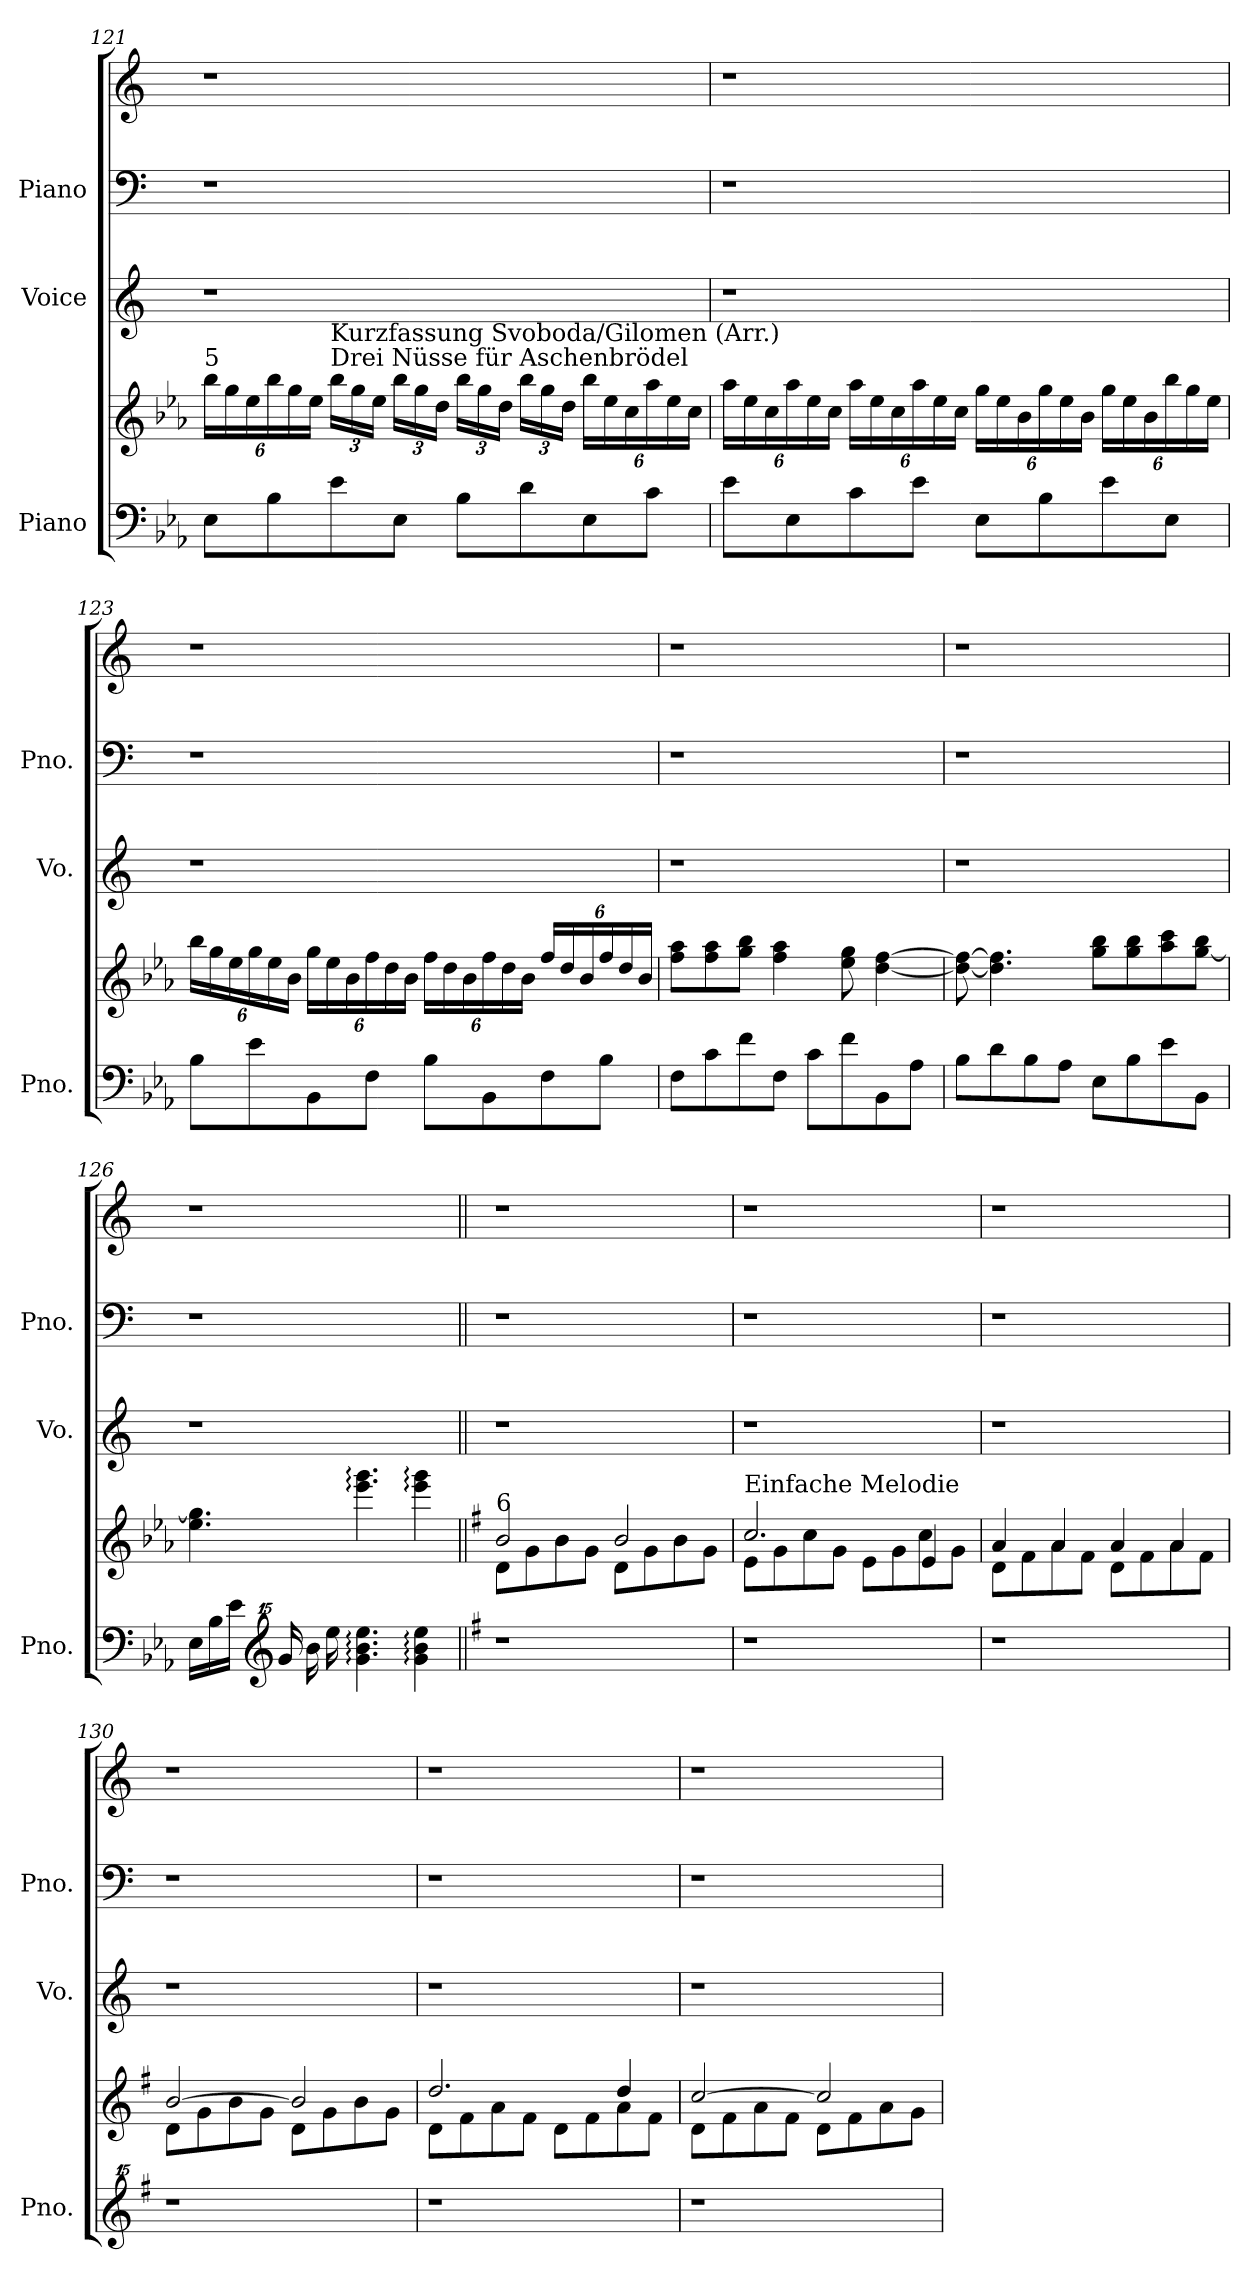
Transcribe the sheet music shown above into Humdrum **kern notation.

**kern	**kern	**kern	**kern	**kern
*part3	*part3	*part2	*part1	*part1
*staff5	*staff4	*staff3	*staff2	*staff1
*I"Piano	*	*I"Voice	*I"Piano	*
*I'Pno.	*	*I'Vo.	*I'Pno.	*
!!LO:LB:g=z
*clefF4	*clefG2	*clefG2	*clefF4	*clefG2
*k[b-e-a-]	*k[b-e-a-]	*k[]	*k[]	*k[]
*	*Xbrackettup	*	*	*
=121	=121	=121	=121	=121
!	!LO:TX:a:t=5	!	!	!
8E-\L	24bb-i\LL	1r	1r	1r
.	24gg\	.	.	.
.	24ee-\	.	.	.
8B-\	24bb-i\	.	.	.
.	24gg\	.	.	.
.	24ee-\JJ	.	.	.
!	!LO:TX:a:t=Drei Nüsse für Aschenbrödel	!	!	!
!	!LO:TX:a:t=Kurzfassung Svoboda/Gilomen (Arr.)	!	!	!
8e-\	24bb-i\LL	.	.	.
.	24gg\	.	.	.
.	24ee-\JJ	.	.	.
8E-\J	24bb-\LL	.	.	.
.	24gg\	.	.	.
.	24dd\JJ	.	.	.
8B-\L	24bb-\LL	.	.	.
.	24gg\	.	.	.
.	24dd\JJ	.	.	.
8d\	24bb-\LL	.	.	.
.	24gg\	.	.	.
.	24dd\JJ	.	.	.
8E-\	24bb-\LL	.	.	.
.	24ee-\	.	.	.
.	24cc\	.	.	.
8c\J	24aa-\	.	.	.
.	24ee-\	.	.	.
.	24cc\JJ	.	.	.
!!LO:PB:g=z
=122	=122	=122	=122	=122
8e-\L	24aa-\LL	1r	1r	1r
.	24ee-\	.	.	.
.	24cc\	.	.	.
8E-\	24aa-\	.	.	.
.	24ee-\	.	.	.
.	24cc\JJ	.	.	.
8c\	24aa-\LL	.	.	.
.	24ee-\	.	.	.
.	24cc\	.	.	.
8e-\J	24aa-\	.	.	.
.	24ee-\	.	.	.
.	24cc\JJ	.	.	.
8E-\L	24gg\LL	.	.	.
.	24ee-\	.	.	.
.	24b-\	.	.	.
8B-\	24gg\	.	.	.
.	24ee-\	.	.	.
.	24b-\JJ	.	.	.
8e-\	24gg\LL	.	.	.
.	24ee-\	.	.	.
.	24b-\	.	.	.
8E-\J	24bb-\	.	.	.
.	24gg\	.	.	.
.	24ee-\JJ	.	.	.
!!LO:LB:g=z
=123	=123	=123	=123	=123
8B-\L	24bb-\LL	1r	1r	1r
.	24gg\	.	.	.
.	24ee-\	.	.	.
8e-\	24gg\	.	.	.
.	24ee-\	.	.	.
.	24b-\JJ	.	.	.
8BB-\	24gg\LL	.	.	.
.	24ee-\	.	.	.
.	24b-\	.	.	.
8F\J	24ff\	.	.	.
.	24dd\	.	.	.
.	24b-\JJ	.	.	.
8B-\L	24ff\LL	.	.	.
.	24dd\	.	.	.
.	24b-\	.	.	.
8BB-\	24ff\	.	.	.
.	24dd\	.	.	.
.	24b-\JJ	.	.	.
8F\	24ff/LL	.	.	.
.	24dd/	.	.	.
.	24b-/	.	.	.
8B-\J	24ff/	.	.	.
.	24dd/	.	.	.
.	24b-/JJ	.	.	.
!!LO:LB:g=z
=124	=124	=124	=124	=124
8F\L	8ff\ 8aa-\L	1r	1r	1r
8c\	8ff\ 8aa-\	.	.	.
8f\	8gg\ 8bb-\J	.	.	.
8F\J	4ff\ 4aa-\	.	.	.
8c\L	.	.	.	.
8f\	8ee-\ 8gg\	.	.	.
8BB-\	[4dd\ [4ff\	.	.	.
8A-\J	.	.	.	.
=125	=125	=125	=125	=125
8B-\L	8dd\_ 8ff\_	1r	1r	1r
8d\	4.dd\] 4.ff\]	.	.	.
8B-\	.	.	.	.
8A-\J	.	.	.	.
8E-\L	8gg\ 8bb-\L	.	.	.
8B-\	8gg\ 8bb-\	.	.	.
8e-\	8aa-\ 8ccc\	.	.	.
8BB-\J	[8gg\ 8bb-\J	.	.	.
!!LO:LB:g=z
=126	=126	=126	=126	=126
16E-\LL	4.ee-\ 4.gg\]	1r	1r	1r
16B-\	.	.	.	.
16e-\JJ	.	.	.	.
*clefG^^2	*	*	*	*
16ggg/	.	.	.	.
16bbb-\	.	.	.	.
16eeee-\	.	.	.	.
4.ggg\: 4.bbb-\: 4.eeee-\:	4.eee-\: 4.ggg\:	.	.	.
4ggg\: 4bbb-\: 4eeee-\:	4eee-\: 4ggg\:	.	.	.
!!LO:PB:g=z
=127||	=127||	=127||	=127||	=127||
*k[f#]	*k[f#]	*	*	*
*	*^	*	*	*
!	!LO:TX:a:t=6	!	!	!	!
1r	2b/	8d\L	1r	1r	1r
.	.	8g\	.	.	.
.	.	8b\	.	.	.
.	.	8g\J	.	.	.
.	2b/	8d\L	.	.	.
.	.	8g\	.	.	.
.	.	8b\	.	.	.
.	.	8g\J	.	.	.
=128	=128	=128	=128	=128	=128
!	!LO:TX:a:t=Einfache Melodie	!	!	!	!
1r	2.cc/	8e\L	1r	1r	1r
.	.	8g\	.	.	.
.	.	8cc\	.	.	.
.	.	8g\J	.	.	.
.	.	8e\L	.	.	.
.	.	8g\	.	.	.
.	4e/	8cc\	.	.	.
.	.	8g\J	.	.	.
=129	=129	=129	=129	=129	=129
1r	4a/	8d\L	1r	1r	1r
.	.	8f#\	.	.	.
.	4a/	8a\	.	.	.
.	.	8f#\J	.	.	.
.	4a/	8d\L	.	.	.
.	.	8f#\	.	.	.
.	4a/	8a\	.	.	.
.	.	8f#\J	.	.	.
=130	=130	=130	=130	=130	=130
1r	[2b/	8d\L	1r	1r	1r
.	.	8g\	.	.	.
.	.	8b\	.	.	.
.	.	8g\J	.	.	.
.	2b/]	8d\L	.	.	.
.	.	8g\	.	.	.
.	.	8b\	.	.	.
.	.	8g\J	.	.	.
!!LO:LB:g=z
=131	=131	=131	=131	=131	=131
1r	2.dd/	8d\L	1r	1r	1r
.	.	8f#\	.	.	.
.	.	8a\	.	.	.
.	.	8f#\J	.	.	.
.	.	8d\L	.	.	.
.	.	8f#\	.	.	.
.	4dd/	8a\	.	.	.
.	.	8f#\J	.	.	.
=132	=132	=132	=132	=132	=132
1r	[2cc/	8d\L	1r	1r	1r
.	.	8f#\	.	.	.
.	.	8a\	.	.	.
.	.	8f#\J	.	.	.
.	2cc/]	8d\L	.	.	.
.	.	8f#\	.	.	.
.	.	8a\	.	.	.
.	.	8g\J	.	.	.
*	*v	*v	*	*	*
=	=	=	=	=
*-	*-	*-	*-	*-
